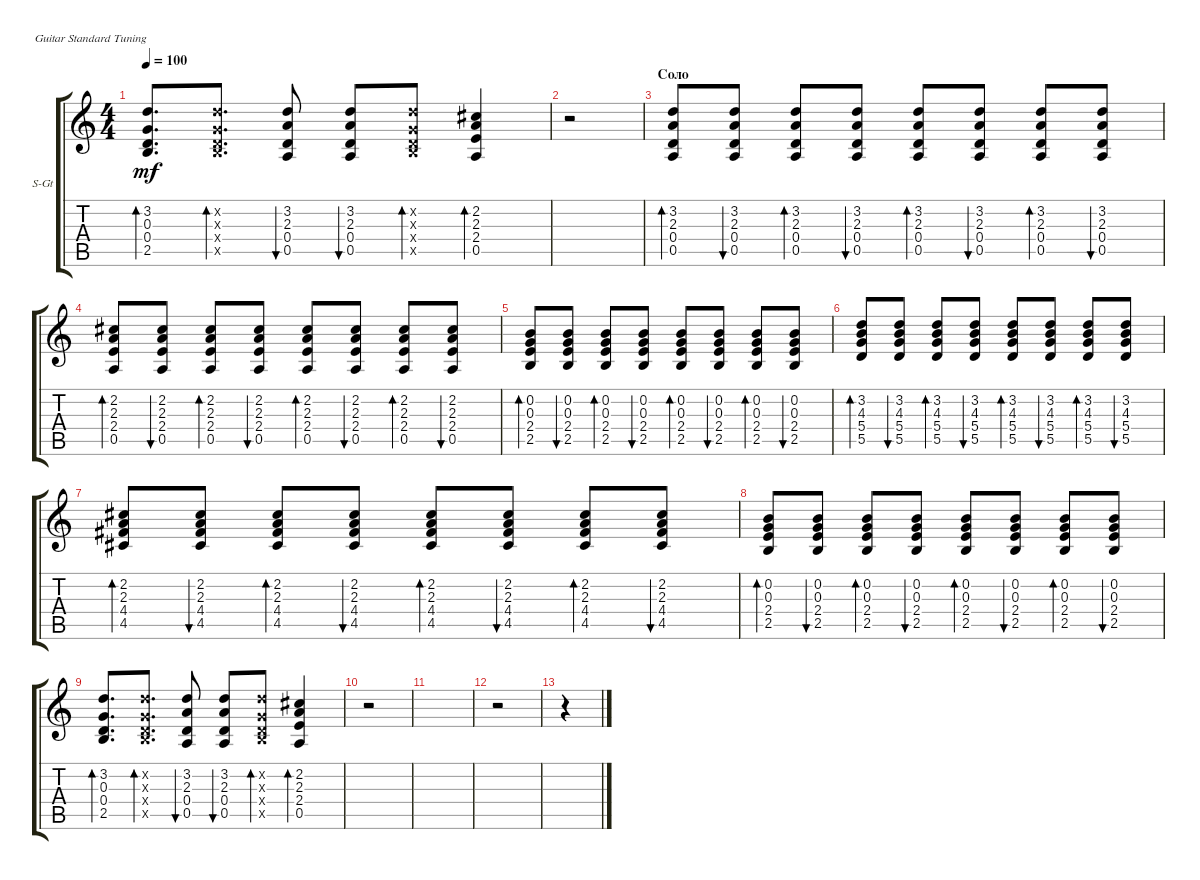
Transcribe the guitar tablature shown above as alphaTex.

\defaultSystemsLayout 4
\bracketExtendMode groupsimilarinstruments
\firstSystemTrackNameOrientation horizontal
\otherSystemsTrackNameOrientation horizontal
\track ("В. Бутусов (гитара)" "S-Gt") {instrument acousticguitarsteel}
\staff {score tabs}
\tuning (E4 B3 G3 D3 A2 E2)
\ts (4 4)
\tempo 100
\clef g2
\ks c
(3.2 0.3 0.4 2.5).8{d bd 55 dy mf} (3.2{x} 0.3{x} 0.4{x} 2.5{x}).8{d bd 55} (3.2 2.3 0.4 0.5).8{bu 54} (3.2 2.3 0.4 0.5).8{bu 54} (3.2{x} 0.3{x} 0.4{x} 2.5{x}).8{bd 55} (2.2 2.3 2.4 0.5).4{bd 55} |
r.2 |
\section ("" "Соло")
(3.2 2.3 0.4 0.5).8{bd 44} (3.2 2.3 0.4 0.5).8{bu 44} (3.2 2.3 0.4 0.5).8{bd 44} (3.2 2.3 0.4 0.5).8{bu 44} (3.2 2.3 0.4 0.5).8{bd 44} (3.2 2.3 0.4 0.5).8{bu 44} (3.2 2.3 0.4 0.5).8{bd 44} (3.2 2.3 0.4 0.5).8{bu 44} |
(0.5 2.4 2.3 2.2).8{bd 36} (0.5 2.4 2.3 2.2).8{bu 36} (0.5 2.4 2.3 2.2).8{bd 36} (0.5 2.4 2.3 2.2).8{bu 36} (0.5 2.4 2.3 2.2).8{bd 36} (0.5 2.4 2.3 2.2).8{bu 36} (0.5 2.4 2.3 2.2).8{bd 36} (0.5 2.4 2.3 2.2).8{bu 36} |
(2.5 2.4 0.3 0.2).8{bd 36} (2.5 2.4 0.3 0.2).8{bu 36} (2.5 2.4 0.3 0.2).8{bd 36} (2.5 2.4 0.3 0.2).8{bu 36} (2.5 2.4 0.3 0.2).8{bd 36} (2.5 2.4 0.3 0.2).8{bu 36} (2.5 2.4 0.3 0.2).8{bd 36} (2.5 2.4 0.3 0.2).8{bu 36} |
(5.5 5.4 4.3 3.2).8{bd 36} (5.5 5.4 4.3 3.2).8{bu 36} (5.5 5.4 4.3 3.2).8{bd 36} (5.5 5.4 4.3 3.2).8{bu 36} (5.5 5.4 4.3 3.2).8{bd 36} (5.5 5.4 4.3 3.2).8{bu 36} (5.5 5.4 4.3 3.2).8{bd 36} (5.5 5.4 4.3 3.2).8{bu 36} |
(4.5 4.4 2.3 2.2).8{bd 36} (4.5 4.4 2.3 2.2).8{bu 36} (4.5 4.4 2.3 2.2).8{bd 36} (4.5 4.4 2.3 2.2).8{bu 36} (4.5 4.4 2.3 2.2).8{bd 36} (4.5 4.4 2.3 2.2).8{bu 36} (4.5 4.4 2.3 2.2).8{bd 36} (4.5 4.4 2.3 2.2).8{bu 36} |
(2.5 2.4 0.3 0.2).8{bd 36} (2.5 2.4 0.3 0.2).8{bu 36} (2.5 2.4 0.3 0.2).8{bd 36} (2.5 2.4 0.3 0.2).8{bu 36} (2.5 2.4 0.3 0.2).8{bd 36} (2.5 2.4 0.3 0.2).8{bu 36} (2.5 2.4 0.3 0.2).8{bd 36} (2.5 2.4 0.3 0.2).8{bu 36} |
(3.2 0.3 0.4 2.5).8{d bd 55} (3.2{x} 0.3{x} 0.4{x} 2.5{x}).8{d bd 55} (3.2 2.3 0.4 0.5).8{bu 54} (3.2 2.3 0.4 0.5).8{bu 54} (3.2{x} 0.3{x} 0.4{x} 2.5{x}).8{bd 55} (2.2 2.3 2.4 0.5).4{bd 55} |
r.2 |
|
r.2 |
r.4
